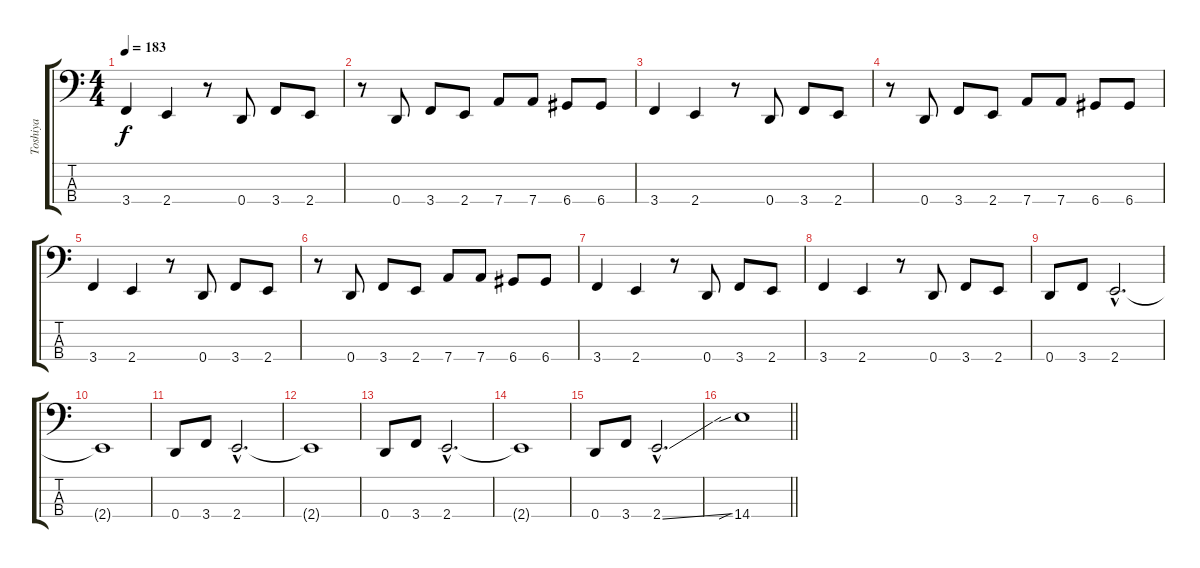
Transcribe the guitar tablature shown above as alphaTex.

\track ("Toshiya" "Toshiya") {instrument electricbasspick}
\staff {score tabs}
\tuning (F2 C2 G1 D1) {hide}
\ts (4 4)
\tempo 183
\clef f4
\ks c
3.4.4{dy f} 2.4.4 r.8 0.4.8 3.4.8 2.4.8 |
r.8 0.4.8 3.4.8 2.4.8 7.4.8 7.4.8 6.4.8 6.4.8 |
3.4.4 2.4.4 r.8 0.4.8 3.4.8 2.4.8 |
r.8 0.4.8 3.4.8 2.4.8 7.4.8 7.4.8 6.4.8 6.4.8 |
3.4.4 2.4.4 r.8 0.4.8 3.4.8 2.4.8 |
r.8 0.4.8 3.4.8 2.4.8 7.4.8 7.4.8 6.4.8 6.4.8 |
3.4.4 2.4.4 r.8 0.4.8 3.4.8 2.4.8 |
3.4.4 2.4.4 r.8 0.4.8 3.4.8 2.4.8 |
0.4.8 3.4.8 2.4{hac}.2{d} |
2.4{t}.1 |
0.4.8 3.4.8 2.4{hac}.2{d} |
2.4{t}.1 |
0.4.8 3.4.8 2.4{hac}.2{d} |
2.4{t}.1 |
0.4.8 3.4.8 2.4{ss hac}.2{d} |
\barLineRight lightlight
14.4{sib}.1
